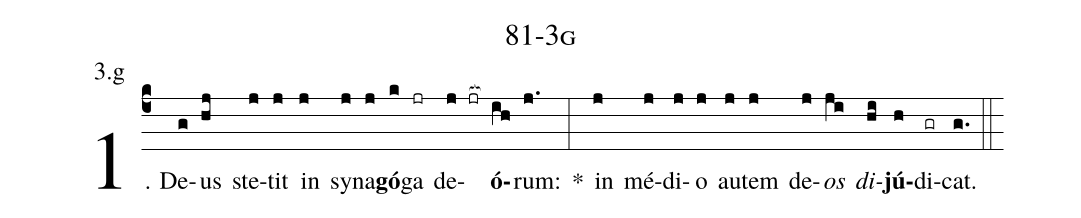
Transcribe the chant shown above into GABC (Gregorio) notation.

name: 81-3g;
annotation: 3.g;
%%
(c4)1. De(g)us(hj) ste(j)tit(j) in(j) sy(j)na(j)<b>gó</b>(k)ga(jr) de(j jr[ocb:1{])<b>ó</b>(ih[ocb:0}])rum:(j.) *(:) in(j) mé(j)di(j)o(j) au(j)tem(j) de(j)<i>os</i>(ji) <i>di</i>(hi)<b>jú</b>(h)di(gr)cat.(g.) (::)
